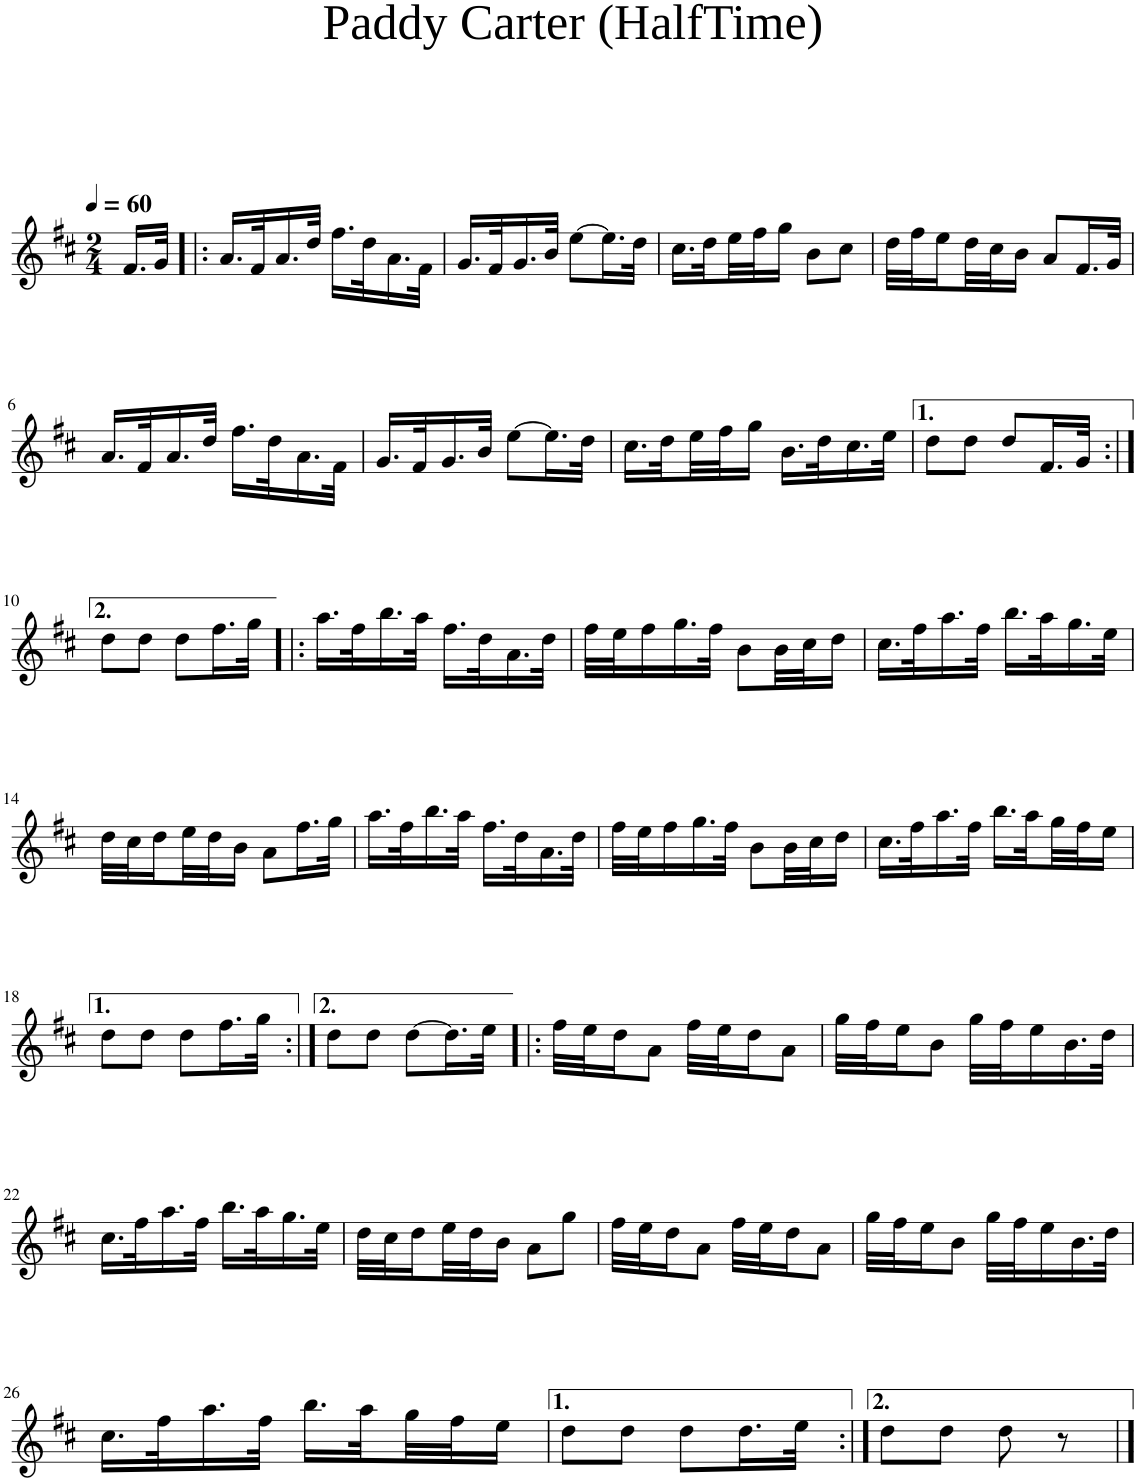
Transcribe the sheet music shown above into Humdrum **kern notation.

**kern
*part1
*staff1
*I"Piano
*I'Pno
*clefG2
*k[f#c#]
*M2/4
*MM60
=1
16.f#/LL
32g/JJk
=2!|:
16.a/LL
32f#/K
16.a/
32dd/JJk
16.ff#\LL
32dd\K
16.a\
32f#\JJk
=3
16.g/LL
32f#/K
16.g/
32b/JJk
[8ee\L
16.ee\L]
32dd\JJk
=4
16.cc#\LL
32dd\L
32ee\
32ff#\J
16gg\JJ
8b\L
8cc#\J
=5
32dd\LLL
32ff#\J
16ee\
32dd\L
32cc#\J
16b\JJ
8a/L
16.f#/L
32g/JJk
!!LO:LB:g=z
=6
16.a/LL
32f#/K
16.a/
32dd/JJk
16.ff#\LL
32dd\K
16.a\
32f#\JJk
=7
16.g/LL
32f#/K
16.g/
32b/JJk
[8ee\L
16.ee\L]
32dd\JJk
=8
16.cc#\LL
32dd\L
32ee\
32ff#\J
16gg\JJ
16.b\LL
32dd\K
16.cc#\
32ee\JJk
=9
8dd\L
8dd\J
8dd/L
16.f#/L
32g/JJk
!!LO:LB:g=z
=10:|!
8dd\L
8dd\J
8dd\L
16.ff#\L
32gg\JJk
=11!|:
16.aa\LL
32ff#\K
16.bb\
32aa\JJk
16.ff#\LL
32dd\K
16.a\
32dd\JJk
=12
32ff#\LLL
32ee\J
16ff#\
16.gg\
32ff#\JJk
8b\L
32b\LL
32cc#\J
16dd\JJ
=13
16.cc#\LL
32ff#\K
16.aa\
32ff#\JJk
16.bb\LL
32aa\K
16.gg\
32ee\JJk
!!LO:LB:g=z
=14
32dd\LLL
32cc#\J
16dd\
32ee\L
32dd\J
16b\JJ
8a\L
16.ff#\L
32gg\JJk
=15
16.aa\LL
32ff#\K
16.bb\
32aa\JJk
16.ff#\LL
32dd\K
16.a\
32dd\JJk
=16
32ff#\LLL
32ee\J
16ff#\
16.gg\
32ff#\JJk
8b\L
32b\LL
32cc#\J
16dd\JJ
=17
16.cc#\LL
32ff#\K
16.aa\
32ff#\JJk
16.bb\LL
32aa\L
32gg\
32ff#\J
16ee\JJ
!!LO:LB:g=z
=18
8dd\L
8dd\J
8dd\L
16.ff#\L
32gg\JJk
=19:|!
8dd\L
8dd\J
[8dd\L
16.dd\L]
32ee\JJk
=20!|:
32ff#\LLL
32ee\J
16dd\J
8a\J
32ff#\LLL
32ee\J
16dd\J
8a\J
=21
32gg\LLL
32ff#\J
16ee\J
8b\J
32gg\LLL
32ff#\J
16ee\
16.b\
32dd\JJk
!!LO:LB:g=z
=22
16.cc#\LL
32ff#\K
16.aa\
32ff#\JJk
16.bb\LL
32aa\K
16.gg\
32ee\JJk
=23
32dd\LLL
32cc#\J
16dd\
32ee\L
32dd\J
16b\JJ
8a\L
8gg\J
=24
32ff#\LLL
32ee\J
16dd\J
8a\J
32ff#\LLL
32ee\J
16dd\J
8a\J
=25
32gg\LLL
32ff#\J
16ee\J
8b\J
32gg\LLL
32ff#\J
16ee\
16.b\
32dd\JJk
!!LO:LB:g=z
=26
16.cc#\LL
32ff#\K
16.aa\
32ff#\JJk
16.bb\LL
32aa\L
32gg\
32ff#\J
16ee\JJ
=27
8dd\L
8dd\J
8dd\L
16.dd\L
32ee\JJk
=28:|!
8dd\L
8dd\J
8dd\
8r
==
*-
